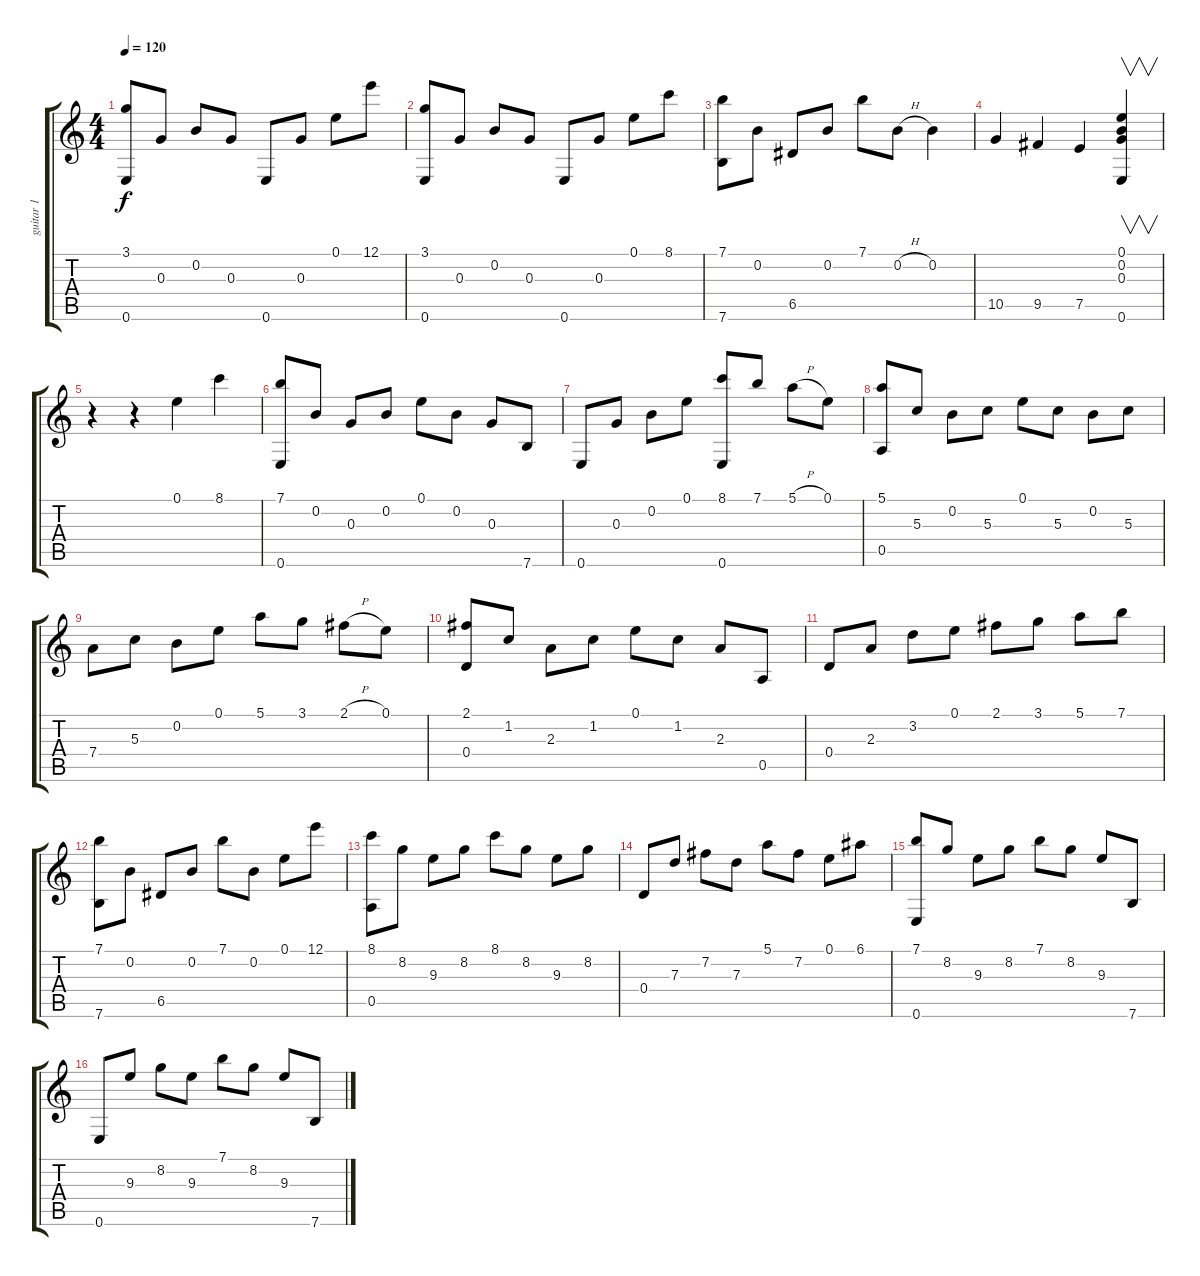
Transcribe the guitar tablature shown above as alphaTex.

\track ("guitar 1" "guitar 1") {instrument acousticguitarnylon}
\staff {score tabs}
\tuning (E4 B3 G3 D3 A2 E2) {hide}
\ts (4 4)
\tempo 120
\clef g2
\ks c
(3.1 0.6).8{dy f} 0.3.8 0.2.8 0.3.8 0.6.8 0.3.8 0.1.8 12.1.8 |
(3.1 0.6).8 0.3.8 0.2.8 0.3.8 0.6.8 0.3.8 0.1.8 8.1.8 |
(7.1 7.6).8 0.2.8 6.5.8 0.2.8 7.1.8 0.2{h}.8 0.2.4 |
10.5.4 9.5.4 7.5.4 (0.1 0.2 0.3 0.6).4{v} |
r.4 r.4 0.1.4 8.1.4 |
(7.1 0.6).8 0.2.8 0.3.8 0.2.8 0.1.8 0.2.8 0.3.8 7.6.8 |
0.6.8 0.3.8 0.2.8 0.1.8 (8.1 0.6).8 7.1.8 5.1{h}.8 0.1.8 |
(5.1 0.5).8 5.3.8 0.2.8 5.3.8 0.1.8 5.3.8 0.2.8 5.3.8 |
7.4.8 5.3.8 0.2.8 0.1.8 5.1.8 3.1.8 2.1{h}.8 0.1.8 |
(2.1 0.4).8 1.2.8 2.3.8 1.2.8 0.1.8 1.2.8 2.3.8 0.5.8 |
0.4.8 2.3.8 3.2.8 0.1.8 2.1.8 3.1.8 5.1.8 7.1.8 |
(7.1 7.6).8 0.2.8 6.5.8 0.2.8 7.1.8 0.2.8 0.1.8 12.1.8 |
(8.1 0.5).8 8.2.8 9.3.8 8.2.8 8.1.8 8.2.8 9.3.8 8.2.8 |
0.4.8 7.3.8 7.2.8 7.3.8 5.1.8 7.2.8 0.1.8 6.1.8 |
(7.1 0.6).8 8.2.8 9.3.8 8.2.8 7.1.8 8.2.8 9.3.8 7.6.8 |
0.6.8 9.3.8 8.2.8 9.3.8 7.1.8 8.2.8 9.3.8 7.6.8
